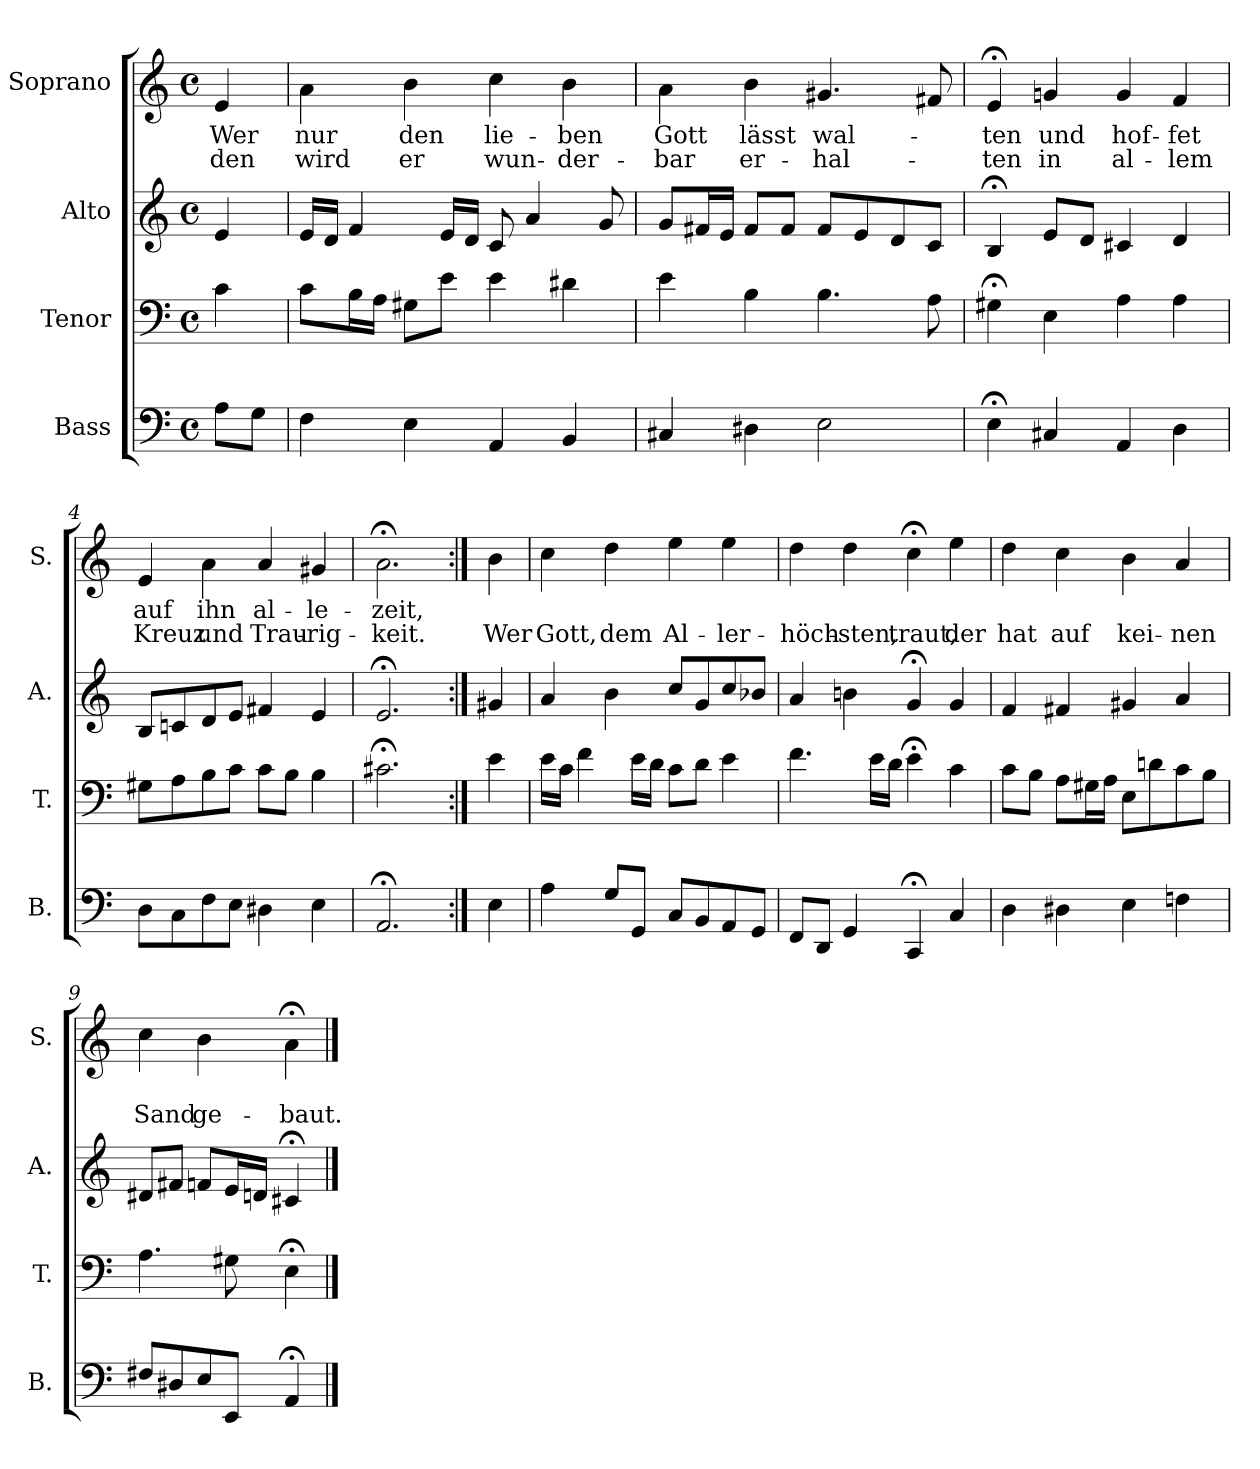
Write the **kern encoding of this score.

**kern	**kern	**kern	**kern	**text	**text
*part4	*part3	*part2	*part1	*part1	*part1
*staff4	*staff3	*staff2	*staff1	*staff1	*staff1
*I"Bass	*I"Tenor	*I"Alto	*I"Soprano	*	*
*I'B.	*I'T.	*I'A.	*I'S.	*	*
*clefF4	*clefF4	*clefG2	*clefG2	*	*
*k[]	*k[]	*k[]	*k[]	*	*
*	*	*	*a:	*	*
*M4/4	*M4/4	*M4/4	*M4/4	*	*
*met(c)	*met(c)	*met(c)	*met(c)	*	*
=	=	=	=	=	=
8A\L	4c\	4e/	4e/	Wer	den
8G\J	.	.	.	.	.
=1	=1	=1	=1	=1	=1
4F\	8c\L	16e/LL	4a\	nur	wird
.	.	16d/JJ	.	.	.
.	16B\L	4f/	.	.	.
.	16A\JJ	.	.	.	.
4E\	8G#X\L	.	4b\	den	er
.	8e\J	16e/LL	.	.	.
.	.	16d/JJ	.	.	.
4AA/	4e\	8c/	4cc\	lie-	wun-
.	.	4a/	.	.	.
4BB/	4d#X\	.	4b\	-ben	-der-
.	.	8g/	.	.	.
=2	=2	=2	=2	=2	=2
4C#X/	4e\	8g/L	4a\	Gott	-bar
.	.	16f#X/L	.	.	.
.	.	16e/JJ	.	.	.
4D#X\	4B\	8f#/L	4b\	lässt	er-
.	.	8f#/J	.	.	.
2E\	4.B\	8f#/L	4.g#X/	wal-	-hal-
.	.	8e/	.	.	.
.	.	8d/	.	.	.
.	8A\	8c/J	8f#X/	.	.
=3	=3	=3	=3	=3	=3
4E;<\	4G#X;<\	4B;</	4e;</	-ten	-ten
4C#X/	4E\	8e/L	4gn/	und	in
.	.	8d/J	.	.	.
4AA/	4A\	4c#X/	4g/	hof-	al-
4D\	4A\	4d/	4f/	-fet	-lem
=4	=4	=4	=4	=4	=4
8D\L	8G#X\L	8B/L	4e/	auf	Kreuz
8C\	8A\	8cn/	.	.	.
8F\	8B\	8d/	4a\	ihn	und
8E\J	8c\J	8e/J	.	.	.
4D#X\	8c\L	4f#X/	4a/	al-	Trau-
.	8B\J	.	.	.	.
4E\	4B\	4e/	4g#X/	-le-	-rig-
=5	=5	=5	=5	=5	=5
2.AA;</	2.c#X;<\	2.e;</	2.a;<\	-zeit,	-keit.
!!LO:LB:g=z
=5a:|!	=5a:|!	=5a:|!	=5a:|!	=5a:|!	=5a:|!
4E\	4e\	4g#X/	4b\	.	Wer
=6	=6	=6	=6	=6	=6
4A\	16e\LL	4a/	4cc\	.	Gott,
.	16c\JJ	.	.	.	.
.	4f\	.	.	.	.
8G/L	.	4b\	4dd\	.	dem
8GG/J	16e\LL	.	.	.	.
.	16d\JJ	.	.	.	.
8C/L	8c\L	8cc/L	4ee\	.	Al-
8BB/	8d\J	8g/	.	.	.
8AA/	4e\	8cc/	4ee\	.	-ler-
8GG/J	.	8b-X/J	.	.	.
=7	=7	=7	=7	=7	=7
8FF/L	4.f\	4a/	4dd\	.	-höch-
8DD/J	.	.	.	.	.
4GG/	.	4bn\	4dd\	.	-sten,
.	16e\LL	.	.	.	.
.	16d\JJ	.	.	.	.
4CC;</	4e;<\	4g;</	4cc;<\	.	traut,
4C/	4c\	4g/	4ee\	.	der
=8	=8	=8	=8	=8	=8
4D\	8c\L	4f/	4dd\	.	hat
.	8B\J	.	.	.	.
4D#X\	8A\L	4f#X/	4cc\	.	auf
.	16G#X\L	.	.	.	.
.	16A\JJ	.	.	.	.
4E\	8E\L	4g#X/	4b\	.	kei-
.	8dn\	.	.	.	.
4Fn\	8c\	4a/	4a/	.	-nen
.	8B\J	.	.	.	.
=9	=9	=9	=9	=9	=9
8F#X/L	4.A\	8d#X/L	4cc\	.	Sand
8D#X/	.	8f#X/J	.	.	.
8E/	.	8fn/L	4b\	.	ge-
8EE/J	8G#X\	16e/L	.	.	.
.	.	16dn/JJ	.	.	.
4AA;</	4E;<\	4c#X;</	4a;<\	.	-baut.
==	==	==	==	==	==
*-	*-	*-	*-	*-	*-
